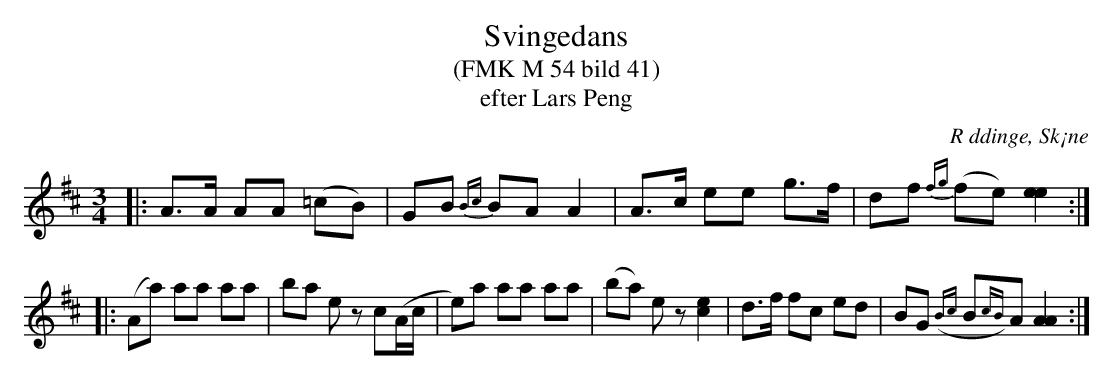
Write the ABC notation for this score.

X:1
T:Svingedans
T:(FMK M 54 bild 41)
T:efter Lars Peng
O:R ddinge, Sk¡ne
M:3/4
L:1/8
Q:108
K:D
|: A>A AA (=cB) | GB {Bc}BA A2 | A>c ee g>f | df {fg}(fe) [e2e2] :|
|: (Aa) aa aa | ba ez c(A/c/ | e)a aa aa | (ba) ez [c2e2] | d>f fc ed | BG ({Bc}B{cB})A [A2A2] :|
